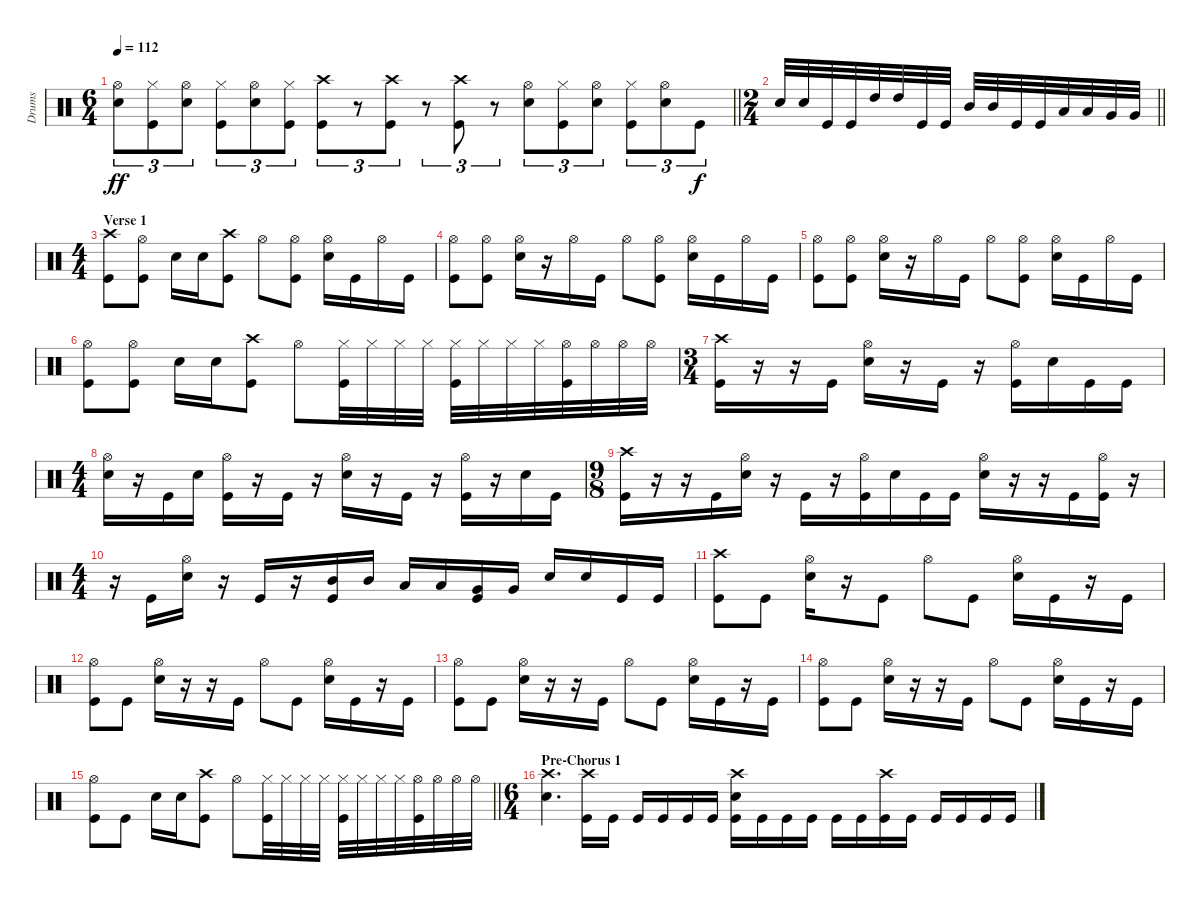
\track ("Drums" "Drums") {instrument percussion}
\staff {score}
\articulation defaults
\ts (6 4)
\tempo 112
\clef neutral
\barLineRight lightlight
\ks c
("Hi-Hat (open)" "Snare (hit) 2").8{tu (3 2) dy ff} ("Hi-Hat (closed)" "Kick (hit)").8{tu (3 2)} ("Hi-Hat (open)" "Snare (hit) 2").8{tu (3 2)} ("Hi-Hat (closed)" "Kick (hit)").8{tu (3 2)} ("Hi-Hat (open)" "Snare (hit) 2").8{tu (3 2)} ("Hi-Hat (closed)" "Kick (hit)").8{tu (3 2)} ("Crash high (hit)" "Kick (hit)").8{tu (3 2)} r.8{tu (3 2)} ("Crash high (hit)" "Kick (hit)").8{tu (3 2)} r.8{tu (3 2)} ("Crash high (hit)" "Kick (hit)").8{tu (3 2)} r.8{tu (3 2)} ("Hi-Hat (open)" "Snare (hit) 2").8{tu (3 2)} ("Hi-Hat (closed)" "Kick (hit)").8{tu (3 2)} ("Hi-Hat (open)" "Snare (hit) 2").8{tu (3 2)} ("Hi-Hat (closed)" "Kick (hit)").8{tu (3 2)} ("Hi-Hat (open)" "Snare (hit) 2").8{tu (3 2)} "Kick (hit)".8{tu (3 2) dy f} |
\ts (2 4)
\barLineRight lightlight "Snare (hit) 2".32 "Snare (hit) 2".32 "Kick (hit)".32 "Kick (hit)".32 "High Tom (hit)".32 "High Tom (hit)".32 "Kick (hit)".32 "Kick (hit)".32 "Mid Tom (hit)".32 "Mid Tom (hit)".32 "Kick (hit)".32 "Kick (hit)".32 "Low Tom (hit)".32 "Low Tom (hit)".32 "Very Low Tom (hit)".32 "Very Low Tom (hit)".32
|
\ts (4 4)
\section ("" "Verse 1")
("Crash high (hit)" "Kick (hit)").8 ("Hi-Hat (open)" "Kick (hit)").8 "Snare (hit) 2".16 "Snare (hit) 2".16 ("Crash high (hit)" "Kick (hit)").8 "Hi-Hat (open)".8 ("Hi-Hat (open)" "Kick (hit)").8 ("Hi-Hat (open)" "Snare (hit) 2").16 "Kick (hit)".16 "Hi-Hat (open)".16 "Kick (hit)".16 |
("Hi-Hat (open)" "Kick (hit)").8 ("Hi-Hat (open)" "Kick (hit)").8 ("Hi-Hat (open)" "Snare (hit) 2").16 r.16 "Hi-Hat (open)".16 "Kick (hit)".16 "Hi-Hat (open)".8 ("Hi-Hat (open)" "Kick (hit)").8 ("Hi-Hat (open)" "Snare (hit) 2").16 "Kick (hit)".16 "Hi-Hat (open)".16 "Kick (hit)".16 |
("Hi-Hat (open)" "Kick (hit)").8 ("Hi-Hat (open)" "Kick (hit)").8 ("Hi-Hat (open)" "Snare (hit) 2").16 r.16 "Hi-Hat (open)".16 "Kick (hit)".16 "Hi-Hat (open)".8 ("Hi-Hat (open)" "Kick (hit)").8 ("Hi-Hat (open)" "Snare (hit) 2").16 "Kick (hit)".16 "Hi-Hat (open)".16 "Kick (hit)".16 |
("Hi-Hat (open)" "Kick (hit)").8 ("Hi-Hat (open)" "Kick (hit)").8 "Snare (hit) 2".16 "Snare (hit) 2".16 ("Crash high (hit)" "Kick (hit)").8 "Hi-Hat (open)".8 ("Hi-Hat (closed)" "Kick (hit)").32 "Hi-Hat (closed)".32 "Hi-Hat (closed)".32 "Hi-Hat (closed)".32 ("Hi-Hat (closed)" "Kick (hit)").32 "Hi-Hat (closed)".32 "Hi-Hat (closed)".32 "Hi-Hat (closed)".32 ("Hi-Hat (open)" "Kick (hit)").32 "Hi-Hat (open)".32 "Hi-Hat (open)".32 "Hi-Hat (open)".32 |
\ts (3 4)
("Crash high (hit)" "Kick (hit)").16 r.16 r.16 "Kick (hit)".16 ("Hi-Hat (open)" "Snare (hit) 2").16 r.16 "Kick (hit)".16 r.16 ("Hi-Hat (open)" "Kick (hit)").16 "Snare (hit) 2".16 "Kick (hit)".16 "Kick (hit)".16 |
\ts (4 4)
("Hi-Hat (open)" "Snare (hit) 2").16 r.16 "Kick (hit)".16 "Snare (hit) 2".16 ("Hi-Hat (open)" "Kick (hit)").16 r.16 "Kick (hit)".16 r.16 ("Hi-Hat (open)" "Snare (hit) 2").16 r.16 "Kick (hit)".16 r.16 ("Hi-Hat (open)" "Kick (hit)").16 r.16 "Snare (hit) 2".16 "Kick (hit)".16 |
\ts (9 8)
("Crash high (hit)" "Kick (hit)").16 r.16 r.16 "Kick (hit)".16 ("Hi-Hat (open)" "Snare (hit) 2").16 r.16 "Kick (hit)".16 r.16 ("Hi-Hat (open)" "Kick (hit)").16 "Snare (hit) 2".16 "Kick (hit)".16 "Kick (hit)".16 ("Hi-Hat (open)" "Snare (hit) 2").16 r.16 r.16 "Kick (hit)".16 ("Hi-Hat (open)" "Kick (hit)").16 r.16 |
\ts (4 4)
r.16 "Kick (hit)".16 ("Hi-Hat (open)" "Snare (hit) 2").16 r.16 "Kick (hit)".16 r.16 ("Mid Tom (hit)" "Kick (hit)").16 "Mid Tom (hit)".16 "Low Tom (hit)".16 "Low Tom (hit)".16 ("Very Low Tom (hit)" "Kick (hit)").16 "Very Low Tom (hit)".16 "Snare (hit) 2".16 "Snare (hit) 2".16 "Kick (hit)".16 "Kick (hit)".16 |
("Crash high (hit)" "Kick (hit)").8 "Kick (hit)".8 ("Hi-Hat (open)" "Snare (hit) 2").16 r.16 "Kick (hit)".8 "Hi-Hat (open)".8 "Kick (hit)".8 ("Hi-Hat (open)" "Snare (hit) 2").16 "Kick (hit)".16 r.16 "Kick (hit)".16 |
("Hi-Hat (open)" "Kick (hit)").8 "Kick (hit)".8 ("Hi-Hat (open)" "Snare (hit) 2").16 r.16 r.16 "Kick (hit)".16 "Hi-Hat (open)".8 "Kick (hit)".8 ("Hi-Hat (open)" "Snare (hit) 2").16 "Kick (hit)".16 r.16 "Kick (hit)".16 |
("Hi-Hat (open)" "Kick (hit)").8 "Kick (hit)".8 ("Hi-Hat (open)" "Snare (hit) 2").16 r.16 r.16 "Kick (hit)".16 "Hi-Hat (open)".8 "Kick (hit)".8 ("Hi-Hat (open)" "Snare (hit) 2").16 "Kick (hit)".16 r.16 "Kick (hit)".16 |
("Hi-Hat (open)" "Kick (hit)").8 "Kick (hit)".8 ("Hi-Hat (open)" "Snare (hit) 2").16 r.16 r.16 "Kick (hit)".16 "Hi-Hat (open)".8 "Kick (hit)".8 ("Hi-Hat (open)" "Snare (hit) 2").16 "Kick (hit)".16 r.16 "Kick (hit)".16 |
\barLineRight lightlight
("Hi-Hat (open)" "Kick (hit)").8 "Kick (hit)".8 "Snare (hit) 2".16 "Snare (hit) 2".16 ("Crash high (hit)" "Kick (hit)").8 "Hi-Hat (open)".8 ("Hi-Hat (closed)" "Kick (hit)").32 "Hi-Hat (closed)".32 "Hi-Hat (closed)".32 "Hi-Hat (closed)".32 ("Hi-Hat (closed)" "Kick (hit)").32 "Hi-Hat (closed)".32 "Hi-Hat (closed)".32 "Hi-Hat (closed)".32 ("Hi-Hat (open)" "Kick (hit)").32 "Hi-Hat (open)".32 "Hi-Hat (open)".32 "Hi-Hat (open)".32 |
\ts (6 4)
\section ("" "Pre-Chorus 1")
("Crash high (hit)" "Snare (hit) 2").4{d} ("Crash high (hit)" "Kick (hit)").16 "Kick (hit)".16 "Kick (hit)".16 "Kick (hit)".16 "Kick (hit)".16 "Kick (hit)".16 ("Crash high (hit)" "Snare (hit) 2" "Kick (hit)").16 "Kick (hit)".16 "Kick (hit)".16 "Kick (hit)".16 "Kick (hit)".16 "Kick (hit)".16 ("Crash high (hit)" "Kick (hit)").16 "Kick (hit)".16 "Kick (hit)".16 "Kick (hit)".16 "Kick (hit)".16 "Kick (hit)".16
